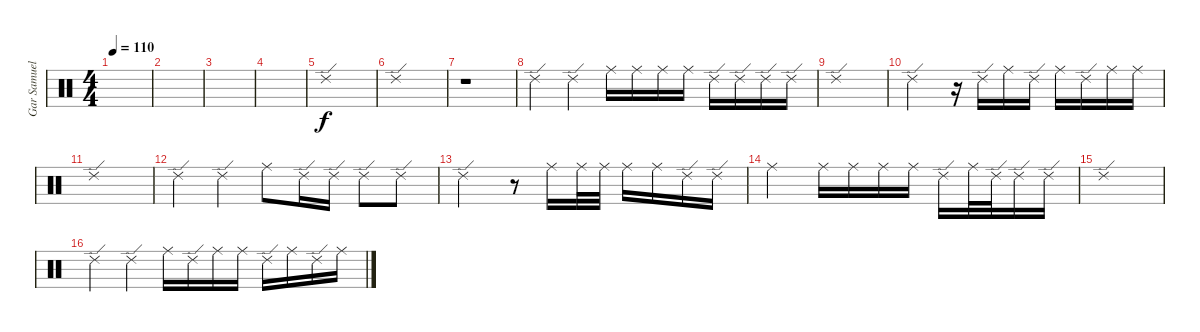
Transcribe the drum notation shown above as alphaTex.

\track ("Gar Samuelson" "Gar Samuel") {instrument percussion}
\staff {score}
\articulation defaults
\ts (4 4)
\tempo 110
\clef neutral
\ks c
|
|
|
|
"Ride (edge) 2".1 |
"Ride (edge) 2".1 |
r.1 |
"Ride (edge) 2".4 "Ride (edge) 2".4 "Ride (middle)".16 "Ride (middle)".16 "Ride (middle)".16 "Ride (middle)".16 "Ride (edge) 2".16 "Ride (edge) 2".16 "Ride (edge) 2".16 "Ride (edge) 2".16 |
"Ride (edge) 2".1 |
"Ride (edge) 2".2 r.16 "Ride (edge) 2".16 "Ride (middle)".16 "Ride (edge) 2".16 "Ride (middle)".16 "Ride (edge) 2".16 "Ride (middle)".16 "Ride (middle)".16 |
"Ride (edge) 2".1 |
"Ride (edge) 2".4 "Ride (edge) 2".4 "Ride (middle)".8 "Ride (edge) 2".16 "Ride (edge) 2".16 "Ride (edge) 2".8 "Ride (edge) 2".8 |
"Ride (edge) 2".2 r.8 "Ride (middle)".16 "Ride (middle)".32 "Ride (middle)".32 "Ride (middle)".16 "Ride (middle)".16 "Ride (edge) 2".16 "Ride (edge) 2".16 |
"Ride (middle)".2 "Ride (middle)".16 "Ride (middle)".16 "Ride (middle)".16 "Ride (middle)".16 "Ride (edge) 2".16 "Ride (middle)".32 "Ride (edge) 2".32 "Ride (edge) 2".16 "Ride (edge) 2".16 |
"Ride (edge) 2".1 |
"Ride (edge) 2".4 "Ride (edge) 2".4 "Ride (middle)".16 "Ride (edge) 2".16 "Ride (middle)".16 "Ride (middle)".16 "Ride (edge) 2".16 "Ride (middle)".16 "Ride (edge) 2".16 "Ride (middle)".16
